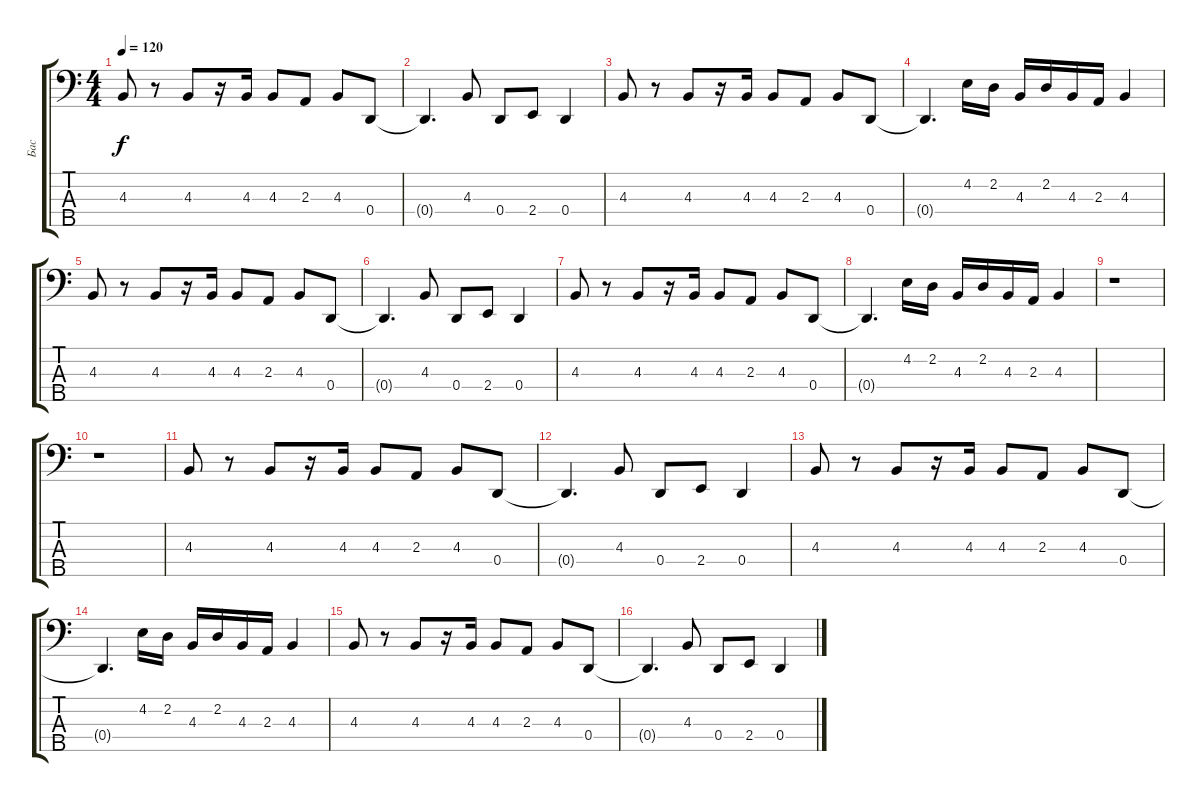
\track ("Бас" "Бас") {instrument electricbassfinger}
\staff {score tabs}
\tuning (F2 C2 G1 D1 A0) {hide}
\ts (4 4)
\tempo 120
\clef f4
\ks c
4.3.8{dy f} r.8 4.3.8 r.16 4.3.16 4.3.8 2.3.8 4.3.8 0.4.8 |
0.4{t}.4{d} 4.3.8 0.4.8 2.4.8 0.4.4 |
4.3.8 r.8 4.3.8 r.16 4.3.16 4.3.8 2.3.8 4.3.8 0.4.8 |
0.4{t}.4{d} 4.2.16 2.2.16 4.3.16 2.2.16 4.3.16 2.3.16 4.3.4 |
4.3.8 r.8 4.3.8 r.16 4.3.16 4.3.8 2.3.8 4.3.8 0.4.8 |
0.4{t}.4{d} 4.3.8 0.4.8 2.4.8 0.4.4 |
4.3.8 r.8 4.3.8 r.16 4.3.16 4.3.8 2.3.8 4.3.8 0.4.8 |
0.4{t}.4{d} 4.2.16 2.2.16 4.3.16 2.2.16 4.3.16 2.3.16 4.3.4 |
r.1 |
r.1 |
4.3.8 r.8 4.3.8 r.16 4.3.16 4.3.8 2.3.8 4.3.8 0.4.8 |
0.4{t}.4{d} 4.3.8 0.4.8 2.4.8 0.4.4 |
4.3.8 r.8 4.3.8 r.16 4.3.16 4.3.8 2.3.8 4.3.8 0.4.8 |
0.4{t}.4{d} 4.2.16 2.2.16 4.3.16 2.2.16 4.3.16 2.3.16 4.3.4 |
4.3.8 r.8 4.3.8 r.16 4.3.16 4.3.8 2.3.8 4.3.8 0.4.8 |
0.4{t}.4{d} 4.3.8 0.4.8 2.4.8 0.4.4
